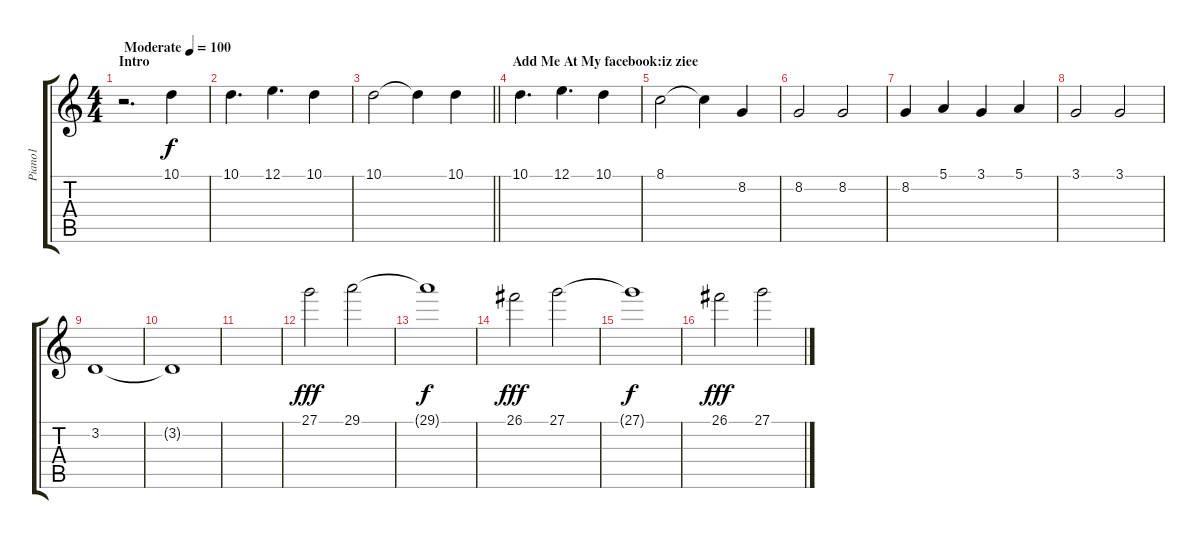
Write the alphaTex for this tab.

\track ("Piano1" "Piano1") {instrument acousticgrandpiano}
\staff {score tabs}
\tuning (E4 B3 G3 D3 A2 E2) {hide}
\ts (4 4)
\section ("" "Intro")
\tempo (100 "Moderate")
\tempo 130
\tempo (100 "Moderate")
\clef g2
\ks c
r.2{d dy f instrument acousticgrandpiano} 10.1.4 |
10.1.4{d} 12.1.4{d} 10.1.4 |
\barLineRight lightlight
10.1.2 10.1{t}.4 10.1.4 |
\section ("" "Add Me At My facebook:iz ziee")
10.1.4{d} 12.1.4{d} 10.1.4 |
8.1.2 8.1{t}.4 8.2.4 |
8.2.2 8.2.2 |
8.2.4 5.1.4 3.1.4 5.1.4 |
3.1.2 3.1.2 |
3.2.1 |
3.2{t}.1 |
|
27.1.2{dy fff volume 15} 29.1.2 |
29.1{t}.1{dy f} |
26.1.2{dy fff} 27.1.2 |
27.1{t}.1{dy f} |
26.1.2{dy fff} 27.1.2
